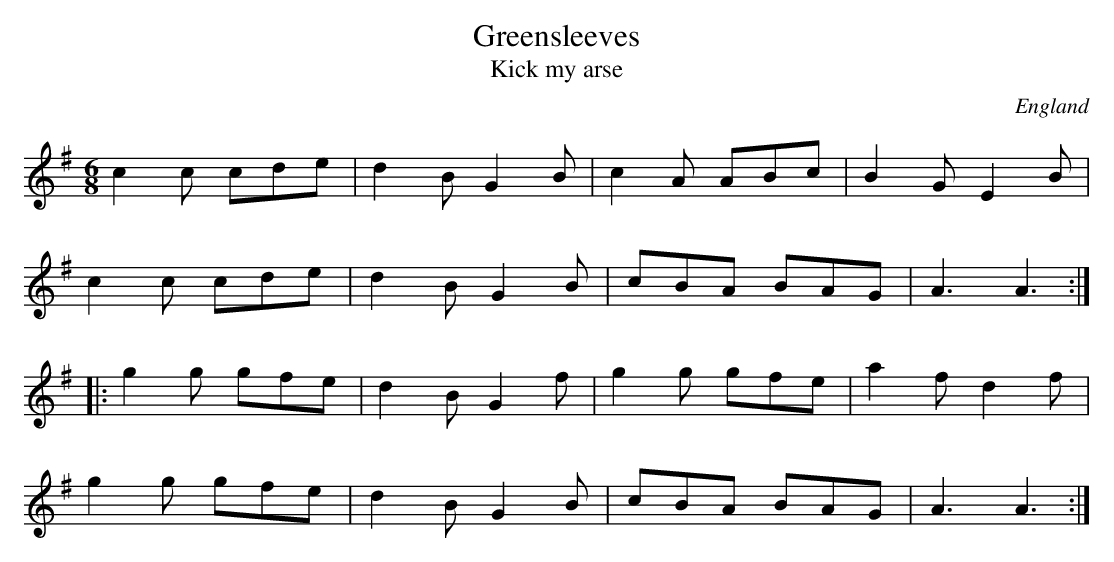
X:1
T:Greensleeves
T:Kick my arse
O:England
M:6/8
L:1/8
K:Em
c2c cde|d2B G2B|c2A ABc|B2G E2B|!
c2c cde|d2B G2B|cBA BAG|A3 A3:|!
|:g2g gfe|d2B G2f|g2g gfe|a2f d2f|!
g2g gfe|d2B G2B|cBA BAG|A3 A3:|!
